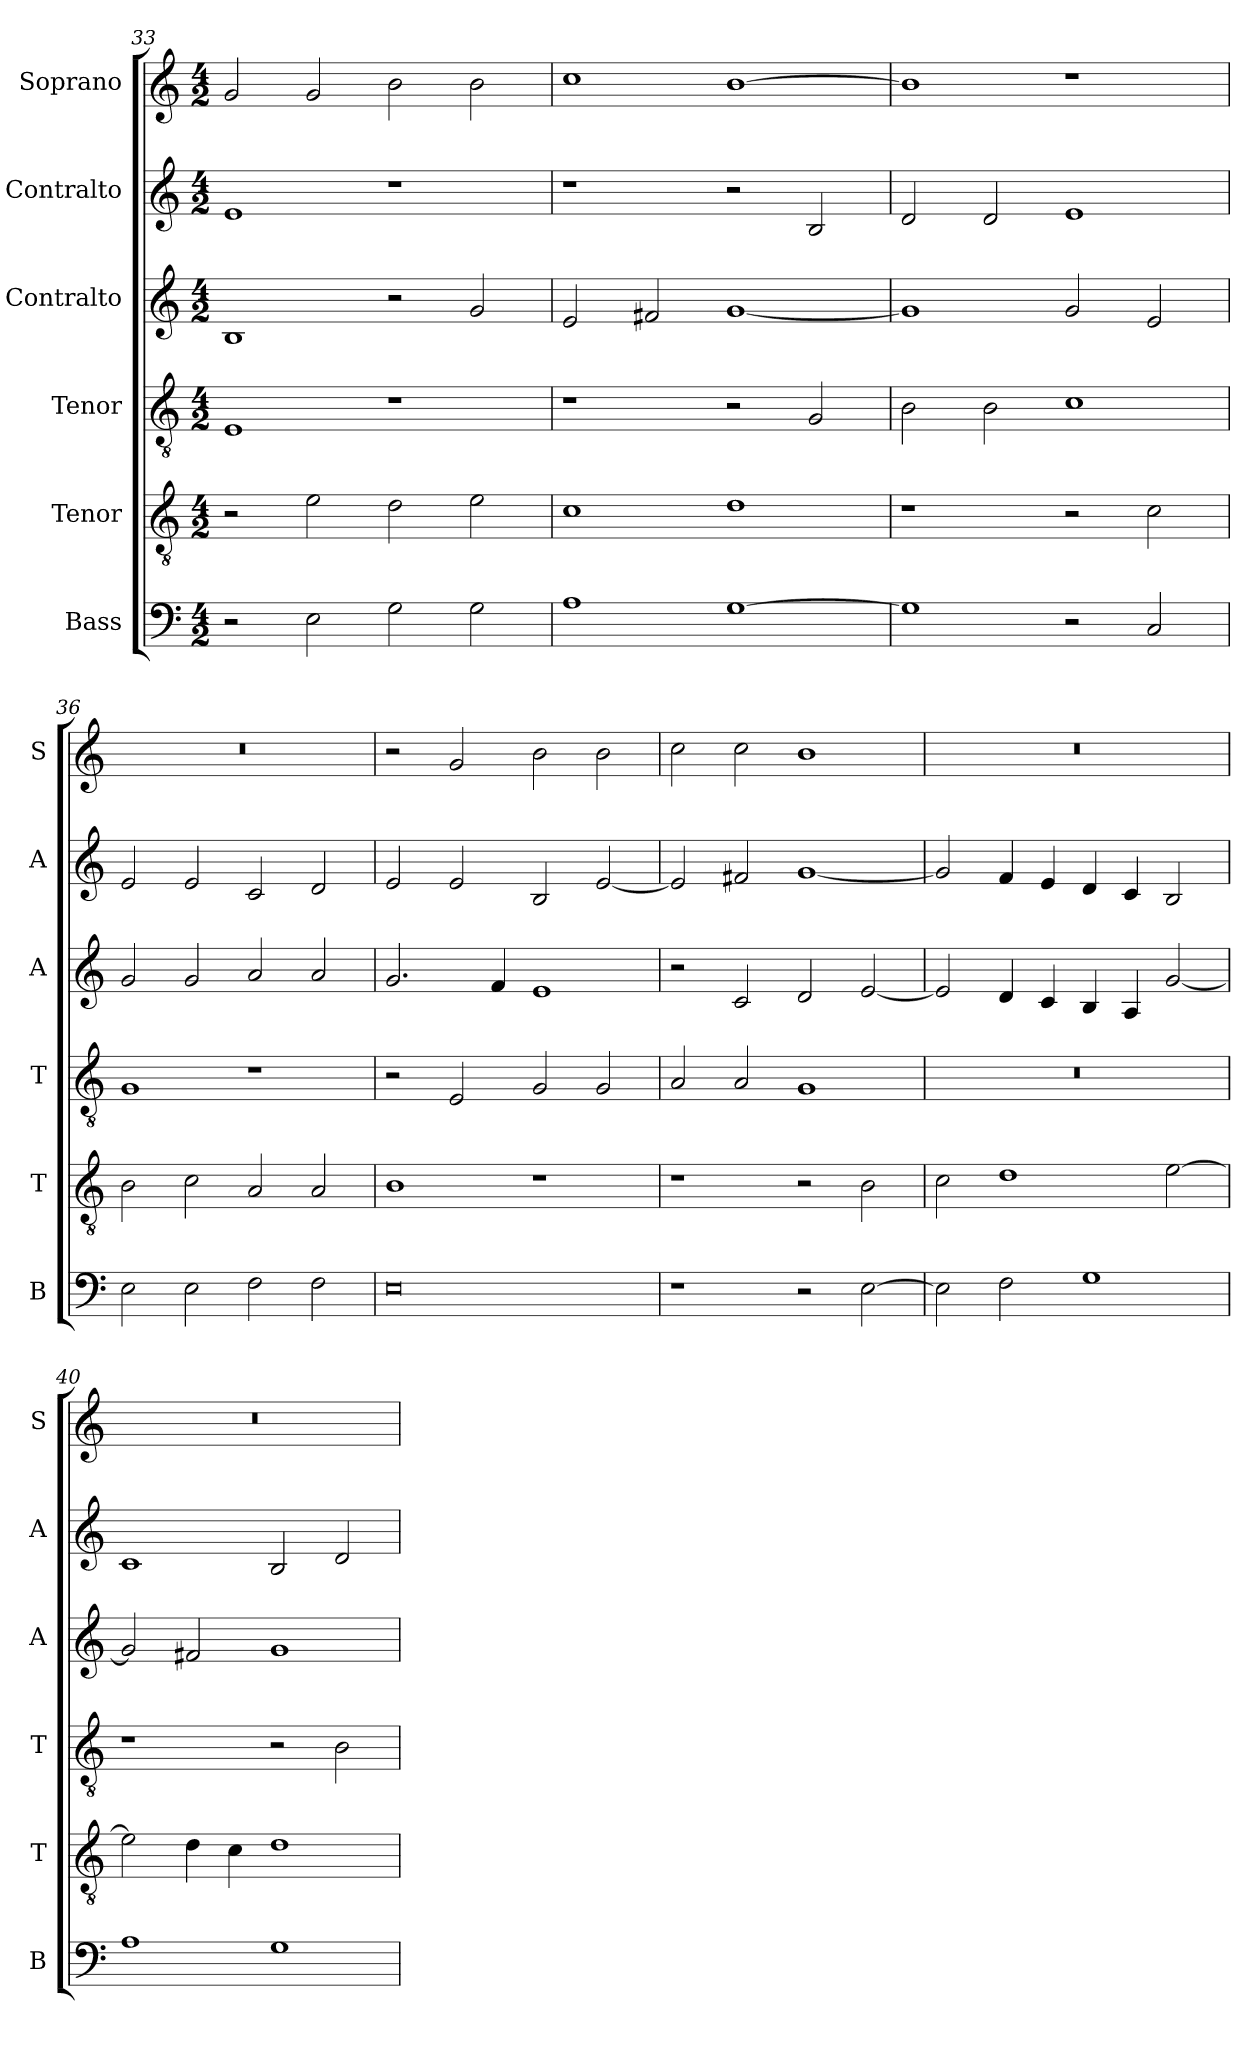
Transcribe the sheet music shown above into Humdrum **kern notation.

**kern	**kern	**kern	**kern	**kern	**kern
*part6	*part5	*part4	*part3	*part2	*part1
*staff6	*staff5	*staff4	*staff3	*staff2	*staff1
*I"Bass	*I"Tenor	*I"Tenor	*I"Contralto	*I"Contralto	*I"Soprano
*I'B	*I'T	*I'T	*I'A	*I'A	*I'S
*clefF4	*clefGv2	*clefGv2	*clefG2	*clefG2	*clefG2
*k[]	*k[]	*k[]	*k[]	*k[]	*k[]
*A:aeo	*A:aeo	*A:aeo	*A:aeo	*A:aeo	*A:aeo
*M4/2	*M4/2	*M4/2	*M4/2	*M4/2	*M4/2
=33	=33	=33	=33	=33	=33
2r	2r	1E	1B	1e	2g
2E	2e	.	.	.	2g
2G	2d	1r	2r	1r	2b
2G	2e	.	2g	.	2b
=34	=34	=34	=34	=34	=34
1A	1c	1r	2e	1r	1cc
.	.	.	2f#X	.	.
[1G	1d	2r	[1g	2r	[1b
.	.	2G	.	2B	.
=35	=35	=35	=35	=35	=35
1G]	1r	2B	1g]	2d	1b]
.	.	2B	.	2d	.
2r	2r	1c	2g	1e	1r
2C	2c	.	2e	.	.
=36	=36	=36	=36	=36	=36
2E	2B	1G	2g	2e	0r
2E	2c	.	2g	2e	.
2F	2A	1r	2a	2c	.
2F	2A	.	2a	2d	.
=37	=37	=37	=37	=37	=37
0E	1B	2r	2.g	2e	2r
.	.	2E	.	2e	2g
.	.	.	4f	.	.
.	1r	2G	1e	2B	2b
.	.	2G	.	[2e	2b
=38	=38	=38	=38	=38	=38
1r	1r	2A	2r	2e]	2cc
.	.	2A	2c	2f#X	2cc
2r	2r	1G	2d	[1g	1b
[2E	2B	.	[2e	.	.
=39	=39	=39	=39	=39	=39
2E]	2c	0r	2e]	2g]	0r
2F	1d	.	4d	4f	.
.	.	.	4c	4e	.
1G	.	.	4B	4d	.
.	.	.	4A	4c	.
.	[2e	.	[2g	2B	.
=40	=40	=40	=40	=40	=40
1A	2e]	1r	2g]	1c	0r
.	4d	.	2f#X	.	.
.	4c	.	.	.	.
1G	1d	2r	1g	2B	.
.	.	2B	.	2d	.
=	=	=	=	=	=
*-	*-	*-	*-	*-	*-
